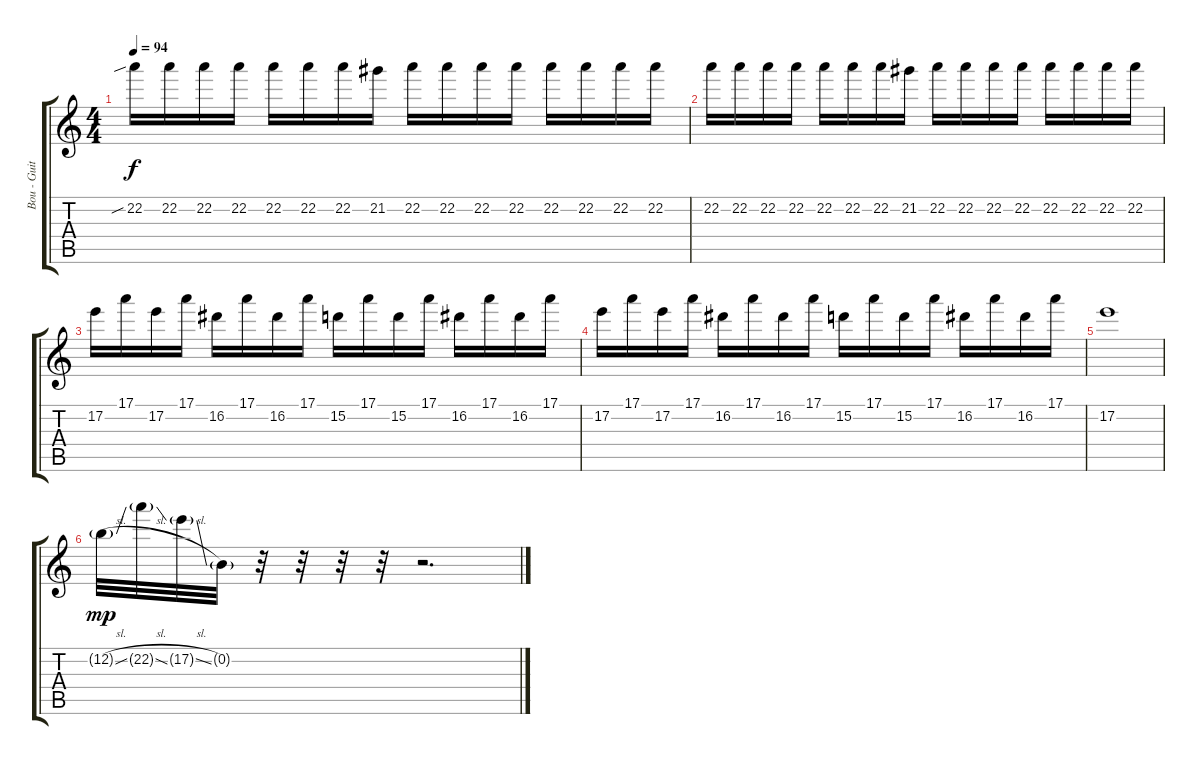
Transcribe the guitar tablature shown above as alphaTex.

\track ("Bou - Guitar 2" "Bou - Guit") {instrument overdrivenguitar}
\staff {score tabs}
\tuning (E4 B3 G3 D3 A2 E2) {hide}
\ts (4 4)
\tempo 94
\clef g2
\ks c
22.2{sib}.16{dy f} 22.2.16 22.2.16 22.2.16 22.2.16 22.2.16 22.2.16 21.2.16 22.2.16 22.2.16 22.2.16 22.2.16 22.2.16 22.2.16 22.2.16 22.2.16 |
22.2.16 22.2.16 22.2.16 22.2.16 22.2.16 22.2.16 22.2.16 21.2.16 22.2.16 22.2.16 22.2.16 22.2.16 22.2.16 22.2.16 22.2.16 22.2.16 |
17.2.16 17.1.16 17.2.16 17.1.16 16.2.16 17.1.16 16.2.16 17.1.16 15.2.16 17.1.16 15.2.16 17.1.16 16.2.16 17.1.16 16.2.16 17.1.16 |
17.2.16 17.1.16 17.2.16 17.1.16 16.2.16 17.1.16 16.2.16 17.1.16 15.2.16 17.1.16 15.2.16 17.1.16 16.2.16 17.1.16 16.2.16 17.1.16 |
17.2.1 |
12.2{sl g}.32{dy mp} 22.2{sl g}.32 17.2{sl g}.32 0.2{g}.32 r.32 r.32 r.32 r.32 r.2{d}
